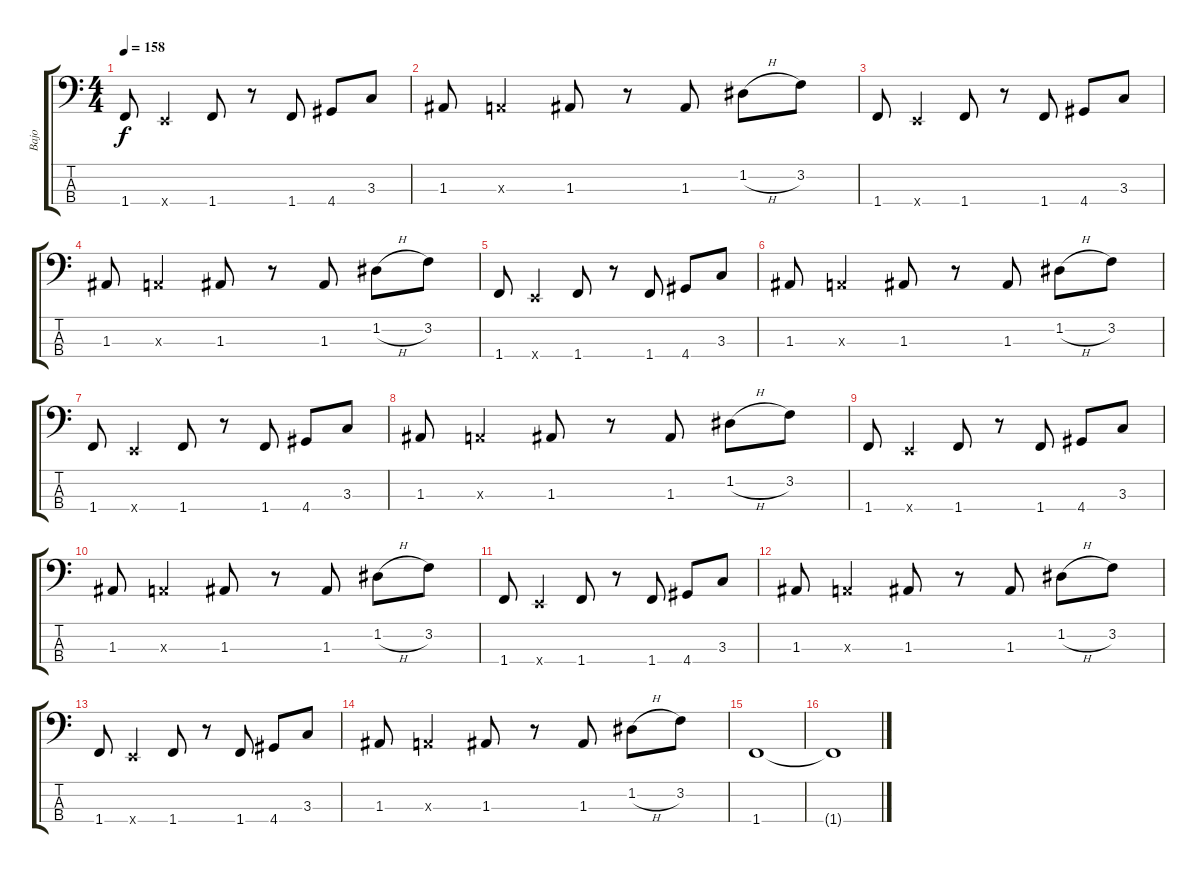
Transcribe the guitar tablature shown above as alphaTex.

\track ("Bajo" "Bajo") {instrument electricbassfinger}
\staff {score tabs}
\tuning (G2 D2 A1 E1) {hide}
\ts (4 4)
\tempo 158
\clef f4
\ks c
1.4.8{dy f} 0.4{x}.4 1.4.8 r.8 1.4.8 4.4.8 3.3.8 |
1.3.8 0.3{x}.4 1.3.8 r.8 1.3.8 1.2{h}.8 3.2.8 |
1.4.8 0.4{x}.4 1.4.8 r.8 1.4.8 4.4.8 3.3.8 |
1.3.8 0.3{x}.4 1.3.8 r.8 1.3.8 1.2{h}.8 3.2.8 |
1.4.8 0.4{x}.4 1.4.8 r.8 1.4.8 4.4.8 3.3.8 |
1.3.8 0.3{x}.4 1.3.8 r.8 1.3.8 1.2{h}.8 3.2.8 |
1.4.8 0.4{x}.4 1.4.8 r.8 1.4.8 4.4.8 3.3.8 |
1.3.8 0.3{x}.4 1.3.8 r.8 1.3.8 1.2{h}.8 3.2.8 |
1.4.8 0.4{x}.4 1.4.8 r.8 1.4.8 4.4.8 3.3.8 |
1.3.8 0.3{x}.4 1.3.8 r.8 1.3.8 1.2{h}.8 3.2.8 |
1.4.8 0.4{x}.4 1.4.8 r.8 1.4.8 4.4.8 3.3.8 |
1.3.8 0.3{x}.4 1.3.8 r.8 1.3.8 1.2{h}.8 3.2.8 |
1.4.8 0.4{x}.4 1.4.8 r.8 1.4.8 4.4.8 3.3.8 |
1.3.8 0.3{x}.4 1.3.8 r.8 1.3.8 1.2{h}.8 3.2.8 |
1.4.1 |
1.4{t}.1
